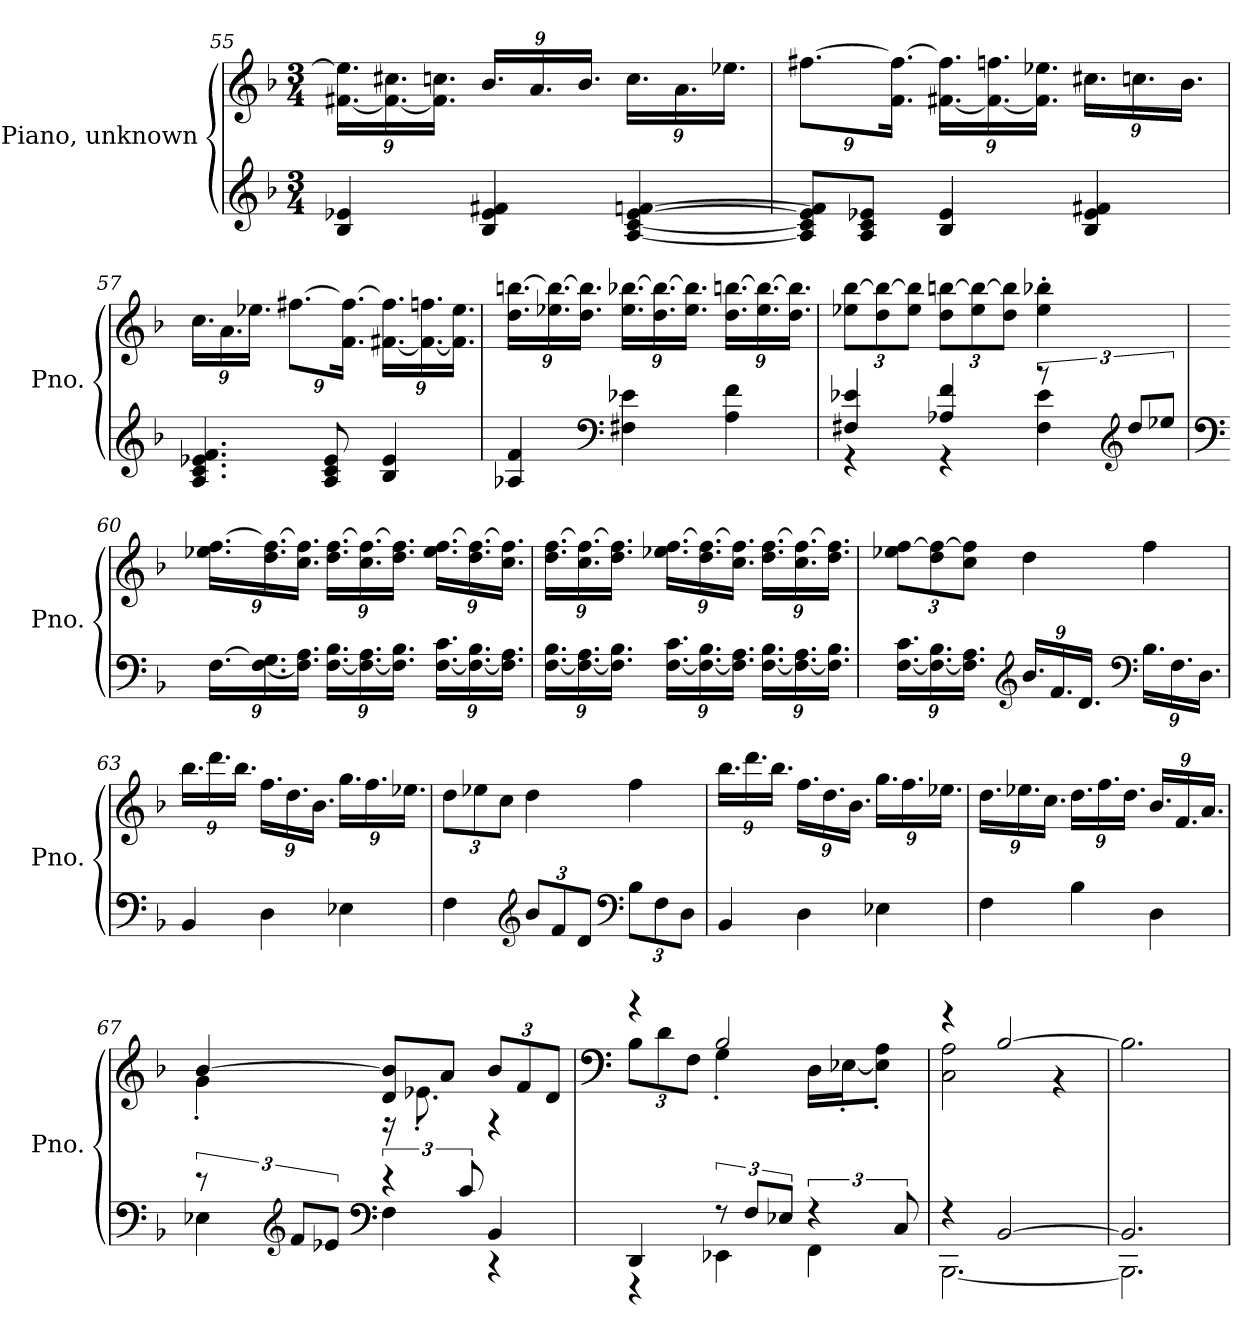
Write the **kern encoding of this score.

**kern	**kern
*part1	*part1
*staff2	*staff1
*I"Piano, unknown	*
*I'Pno.	*
*clefG2	*clefG2
*k[b-]	*k[b-]
*M3/4	*M3/4
*	*Xbrackettup
=55	=55
4B-/ 4e-X/	[18.f#X\ 18.ee-\]LL
.	18.f#\_ 18.cc#X\
.	18.f#\] 18.ccn\JJ
4B-/ 4e-/ 4f#X/	18.b-/LL
.	18.a/
.	18.b-/JJ
[4A/ [4c/ [4e-/ [4fn/	18.cc\LL
.	18.a\
.	18.ee-X\JJ
!!LO:LB:g=z
=56	=56
8A/] 8c/] 8e-/] 8f/]L	[9.ff#X\L
8A/ 8c/ 8e-X/J	.
.	18.f\ 18.ff#\_Jk
4B-/ 4e-/	[18.f#X\ 18.ff#\]LL
.	18.f#\_ 18.ffn\
.	18.f#\] 18.ee-X\JJ
4B-/ 4e-/ 4f#X/	18.cc#X\LL
.	18.ccn\
.	18.b-\JJ
=57	=57
4.A/ 4.c/ 4.e-X/ 4.f/	18.cc\LL
.	18.a\
.	18.ee-X\JJ
.	[9.ff#X\L
8A/ 8c/ 8e-/	.
.	18.f\ 18.ff#\_Jk
4B-/ 4e-/	[18.f#X\ 18.ff#\]LL
.	18.f#\_ 18.ffn\
.	18.f#\] 18.ee-\JJ
!!LO:LB:g=z
=58	=58
4A-X/ 4f/	18.dd\ [18.bbn\LL
.	18.ee-X\ 18.bb\_
.	18.dd\ 18.bb\]JJ
*clefF4	*
4F#X\ 4e-X\	18.ee-\ [18.bb-X\LL
.	18.dd\ 18.bb-\_
.	18.ee-\ 18.bb-\]JJ
4A-\ 4f\	18.dd\ [18.bbn\LL
.	18.ee-\ 18.bb\_
.	18.dd\ 18.bb\]JJ
=59	=59
*^	*
4F#X/ 4e-X/	4r	12ee-X\ [12bb-\L
.	.	12dd\ 12bb-\_
.	.	12ee-\ 12bb-\]J
4A-X/ 4f/	4r	12dd\ [12bbn\L
.	.	12ee-\ 12bb\_
.	.	12dd\ 12bb\]J
12r	4F#\ 4e-\	4ee-\' 4bb-X\'
*clefG2	*	*
12dd/L	.	.
12ee-X/J	.	.
*v	*v	*
!!LO:LB:g=z
=60	=60
*clefF4	*
*Xbrackettup	*
[18.F\LL	18.ee-X\ [18.ff\LL
18.F\_ 18.G\	18.dd\ 18.ff\_
18.F\] 18.A\JJ	18.cc\ 18.ff\]JJ
[18.F\ 18.B-\LL	18.dd\ [18.ff\LL
18.F\_ 18.A\	18.cc\ 18.ff\_
18.F\] 18.B-\JJ	18.dd\ 18.ff\]JJ
[18.F\ 18.c\LL	18.ee-\ [18.ff\LL
18.F\_ 18.B-\	18.dd\ 18.ff\_
18.F\] 18.A\JJ	18.cc\ 18.ff\]JJ
=61	=61
[18.F\ 18.B-\LL	18.dd\ [18.ff\LL
18.F\_ 18.A\	18.cc\ 18.ff\_
18.F\] 18.B-\JJ	18.dd\ 18.ff\]JJ
[18.F\ 18.c\LL	18.ee-X\ [18.ff\LL
18.F\_ 18.B-\	18.dd\ 18.ff\_
18.F\] 18.A\JJ	18.cc\ 18.ff\]JJ
[18.F\ 18.B-\LL	18.dd\ [18.ff\LL
18.F\_ 18.A\	18.cc\ 18.ff\_
18.F\] 18.B-\JJ	18.dd\ 18.ff\]JJ
!!LO:LB:g=z
=62	=62
[18.F\ 18.c\LL	12ee-X\ [12ff\L
18.F\_ 18.B-\	12dd\ 12ff\_
18.F\] 18.A\JJ	12cc\ 12ff\]J
*clefG2	*
18.b-/LL	4dd\
18.f/	.
18.d/JJ	.
*clefF4	*
18.B-\LL	4ff\
18.F\	.
18.D\JJ	.
=63	=63
4BB-/	18.bb-\LL
.	18.ddd\
.	18.bb-\JJ
4D\	18.ff\LL
.	18.dd\
.	18.b-\JJ
4E-X\	18.gg\LL
.	18.ff\
.	18.ee-X\JJ
!!LO:LB:g=z
=64	=64
4F\	12dd\L
.	12ee-X\
.	12cc\J
*clefG2	*
12b-/L	4dd\
12f/	.
12d/J	.
*clefF4	*
12B-\L	4ff\
12F\	.
12D\J	.
=65	=65
4BB-/	18.bb-\LL
.	18.ddd\
.	18.bb-\JJ
4D\	18.ff\LL
.	18.dd\
.	18.b-\JJ
4E-X\	18.gg\LL
.	18.ff\
.	18.ee-X\JJ
=66	=66
4F\	18.dd\LL
.	18.ee-X\
.	18.cc\JJ
4B-\	18.dd\LL
.	18.ff\
.	18.dd\JJ
4D\	18.b-/LL
.	18.f/
.	18.a/JJ
!!LO:PB:g=z
=67	=67
*brackettup	*
*^	*^
12r	4E-X\	[4b-/	4g'\
*clefG2	*	*	*
12f/L	.	.	.
12e-X/J	.	.	.
*clefF4	*	*	*
6r	4F\	8d/ 8b-/]L	16r
.	.	.	8.e-X'\
.	.	8a/J	.
12c/	.	.	.
4BB-/	4r	12b-/L	4r
.	.	12f/	.
.	.	12d/J	.
=68	=68	=68	=68
*	*	*clefF4	*
4DD/	4r	4r	12B-\L
.	.	.	12d\
.	.	.	12F\J
12r	4EE-X\	2B-/	4G'\
12F/L	.	.	.
12E-X/J	.	.	.
6r	4FF\	.	16D\LL
.	.	.	[16E-X'\J
.	.	.	8E-\]' 8A\'J
12C/	.	.	.
=69	=69	=69	=69
4r	[2.BBB-\	4r	2C\ 2A\
[2BB-/	.	[2B-/	.
.	.	.	4r
*	*	*v	*v
=70	=70	=70
2.BB-/]	2.BBB-\]	2.B-\]
*v	*v	*
=	=
*-	*-
